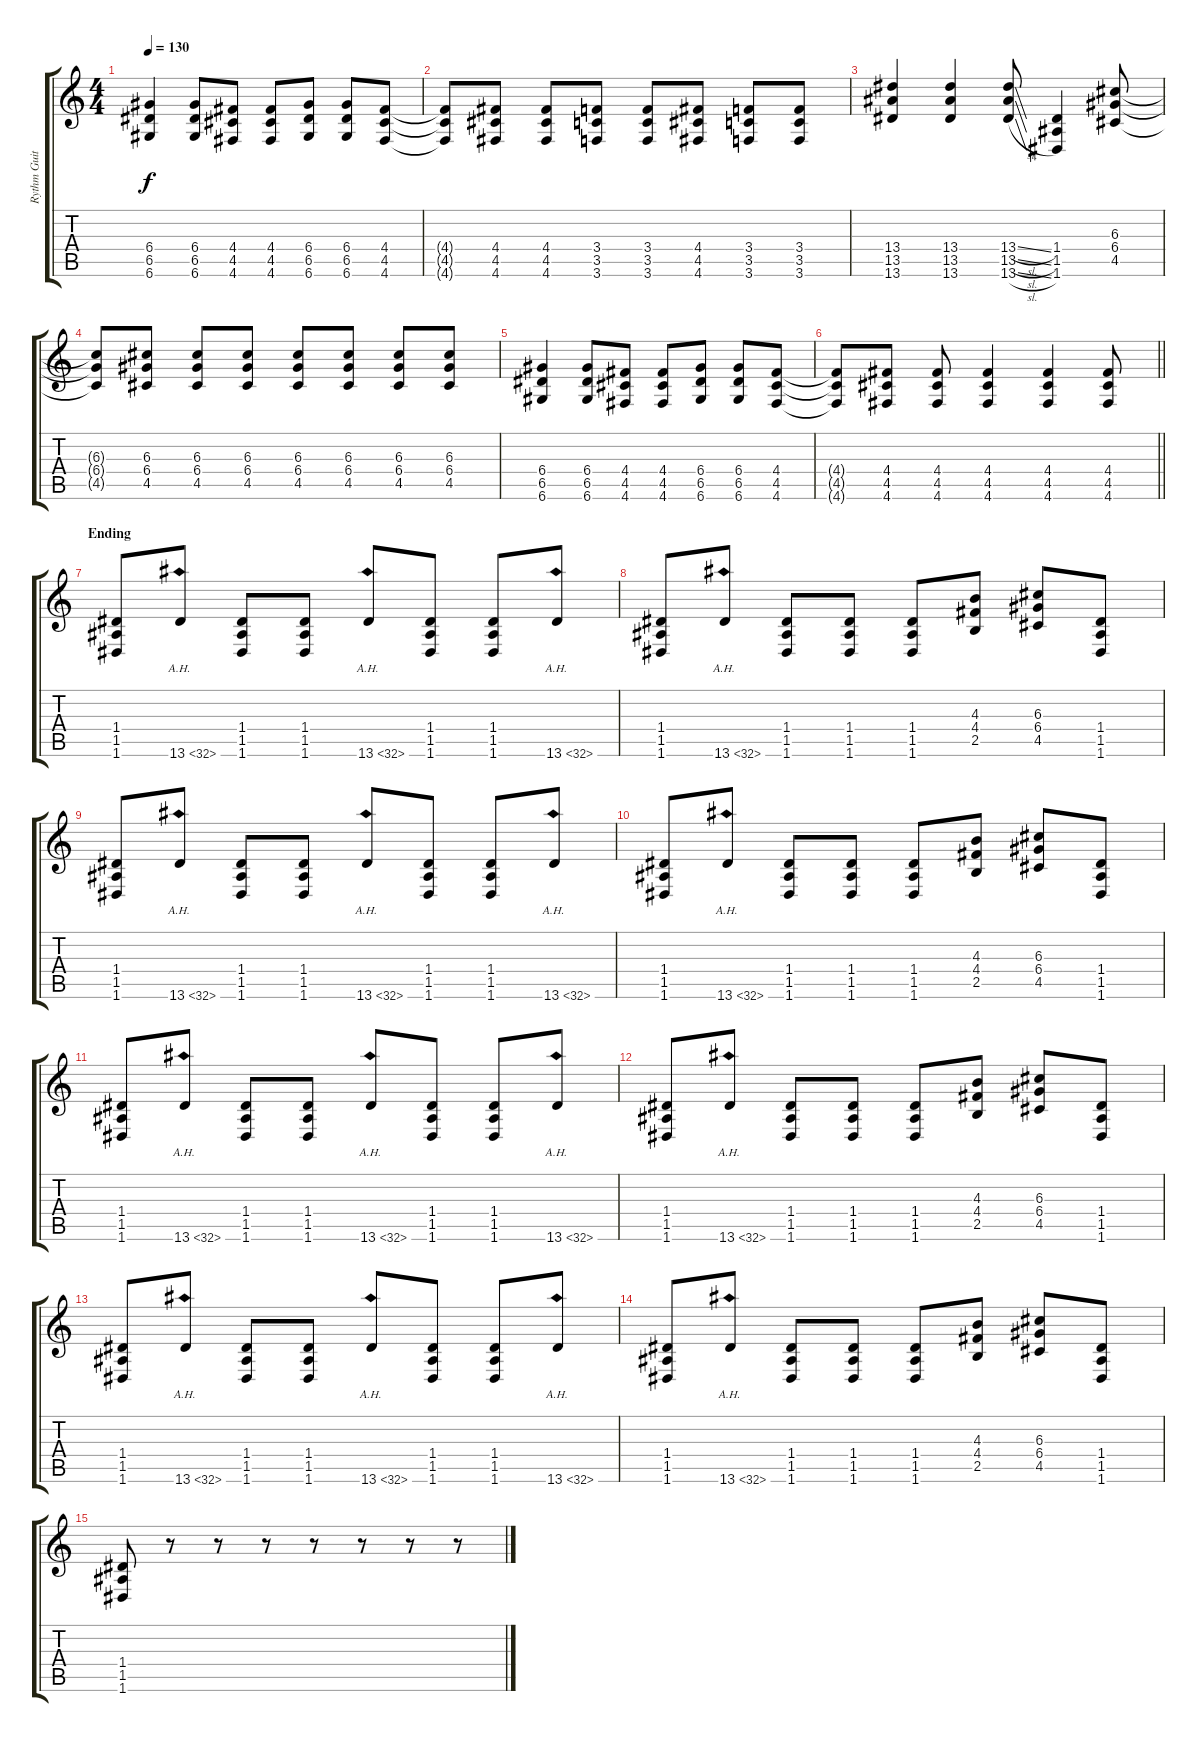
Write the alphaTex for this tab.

\track ("Rythm Guitar" "Rythm Guit") {instrument distortionguitar}
\staff {score tabs}
\tuning (E4 B3 G3 D3 A2 D2) {hide}
\ts (4 4)
\tempo 130
\clef g2
\ks c
(6.4 6.5 6.6).4{dy f} (6.4 6.5 6.6).8 (4.4 4.5 4.6).8 (4.4 4.5 4.6).8 (6.4 6.5 6.6).8 (6.4 6.5 6.6).8 (4.4 4.5 4.6).8 |
(4.4{t} 4.5{t} 4.6{t}).8 (4.4 4.5 4.6).8 (4.4 4.5 4.6).8 (3.4 3.5 3.6).8 (3.4 3.5 3.6).8 (4.4 4.5 4.6).8 (3.4 3.5 3.6).8 (3.4 3.5 3.6).8 |
(13.4 13.5 13.6).4 (13.4 13.5 13.6).4 (13.4{sl} 13.5{sl} 13.6{sl}).8 (1.4 1.5 1.6).4 (6.3 6.4 4.5).8 |
(6.3{t} 6.4{t} 4.5{t}).8 (6.3 6.4 4.5).8 (6.3 6.4 4.5).8 (6.3 6.4 4.5).8 (6.3 6.4 4.5).8 (6.3 6.4 4.5).8 (6.3 6.4 4.5).8 (6.3 6.4 4.5).8 |
(6.4 6.5 6.6).4 (6.4 6.5 6.6).8 (4.4 4.5 4.6).8 (4.4 4.5 4.6).8 (6.4 6.5 6.6).8 (6.4 6.5 6.6).8 (4.4 4.5 4.6).8 |
\barLineRight lightlight
(4.4{t} 4.5{t} 4.6{t}).8 (4.4 4.5 4.6).8 (4.4 4.5 4.6).8 (4.4 4.5 4.6).4 (4.4 4.5 4.6).4 (4.4 4.5 4.6).8 |
\section ("" "Ending")
(1.4 1.5 1.6).8 13.6{ah 19}.8 (1.4 1.5 1.6).8 (1.4 1.5 1.6).8 13.6{ah 19}.8 (1.4 1.5 1.6).8 (1.4 1.5 1.6).8 13.6{ah 19}.8 |
(1.4 1.5 1.6).8 13.6{ah 19}.8 (1.4 1.5 1.6).8 (1.4 1.5 1.6).8 (1.4 1.5 1.6).8 (4.3 4.4 2.5).8 (6.3 6.4 4.5).8 (1.4 1.5 1.6).8 |
(1.4 1.5 1.6).8 13.6{ah 19}.8 (1.4 1.5 1.6).8 (1.4 1.5 1.6).8 13.6{ah 19}.8 (1.4 1.5 1.6).8 (1.4 1.5 1.6).8 13.6{ah 19}.8 |
(1.4 1.5 1.6).8 13.6{ah 19}.8 (1.4 1.5 1.6).8 (1.4 1.5 1.6).8 (1.4 1.5 1.6).8 (4.3 4.4 2.5).8 (6.3 6.4 4.5).8 (1.4 1.5 1.6).8 |
(1.4 1.5 1.6).8 13.6{ah 19}.8 (1.4 1.5 1.6).8 (1.4 1.5 1.6).8 13.6{ah 19}.8 (1.4 1.5 1.6).8 (1.4 1.5 1.6).8 13.6{ah 19}.8 |
(1.4 1.5 1.6).8 13.6{ah 19}.8 (1.4 1.5 1.6).8 (1.4 1.5 1.6).8 (1.4 1.5 1.6).8 (4.3 4.4 2.5).8 (6.3 6.4 4.5).8 (1.4 1.5 1.6).8 |
(1.4 1.5 1.6).8 13.6{ah 19}.8 (1.4 1.5 1.6).8 (1.4 1.5 1.6).8 13.6{ah 19}.8 (1.4 1.5 1.6).8 (1.4 1.5 1.6).8 13.6{ah 19}.8 |
(1.4 1.5 1.6).8 13.6{ah 19}.8 (1.4 1.5 1.6).8 (1.4 1.5 1.6).8 (1.4 1.5 1.6).8 (4.3 4.4 2.5).8 (6.3 6.4 4.5).8 (1.4 1.5 1.6).8 |
(1.4 1.5 1.6).8 r.8 r.8 r.8 r.8 r.8 r.8 r.8
